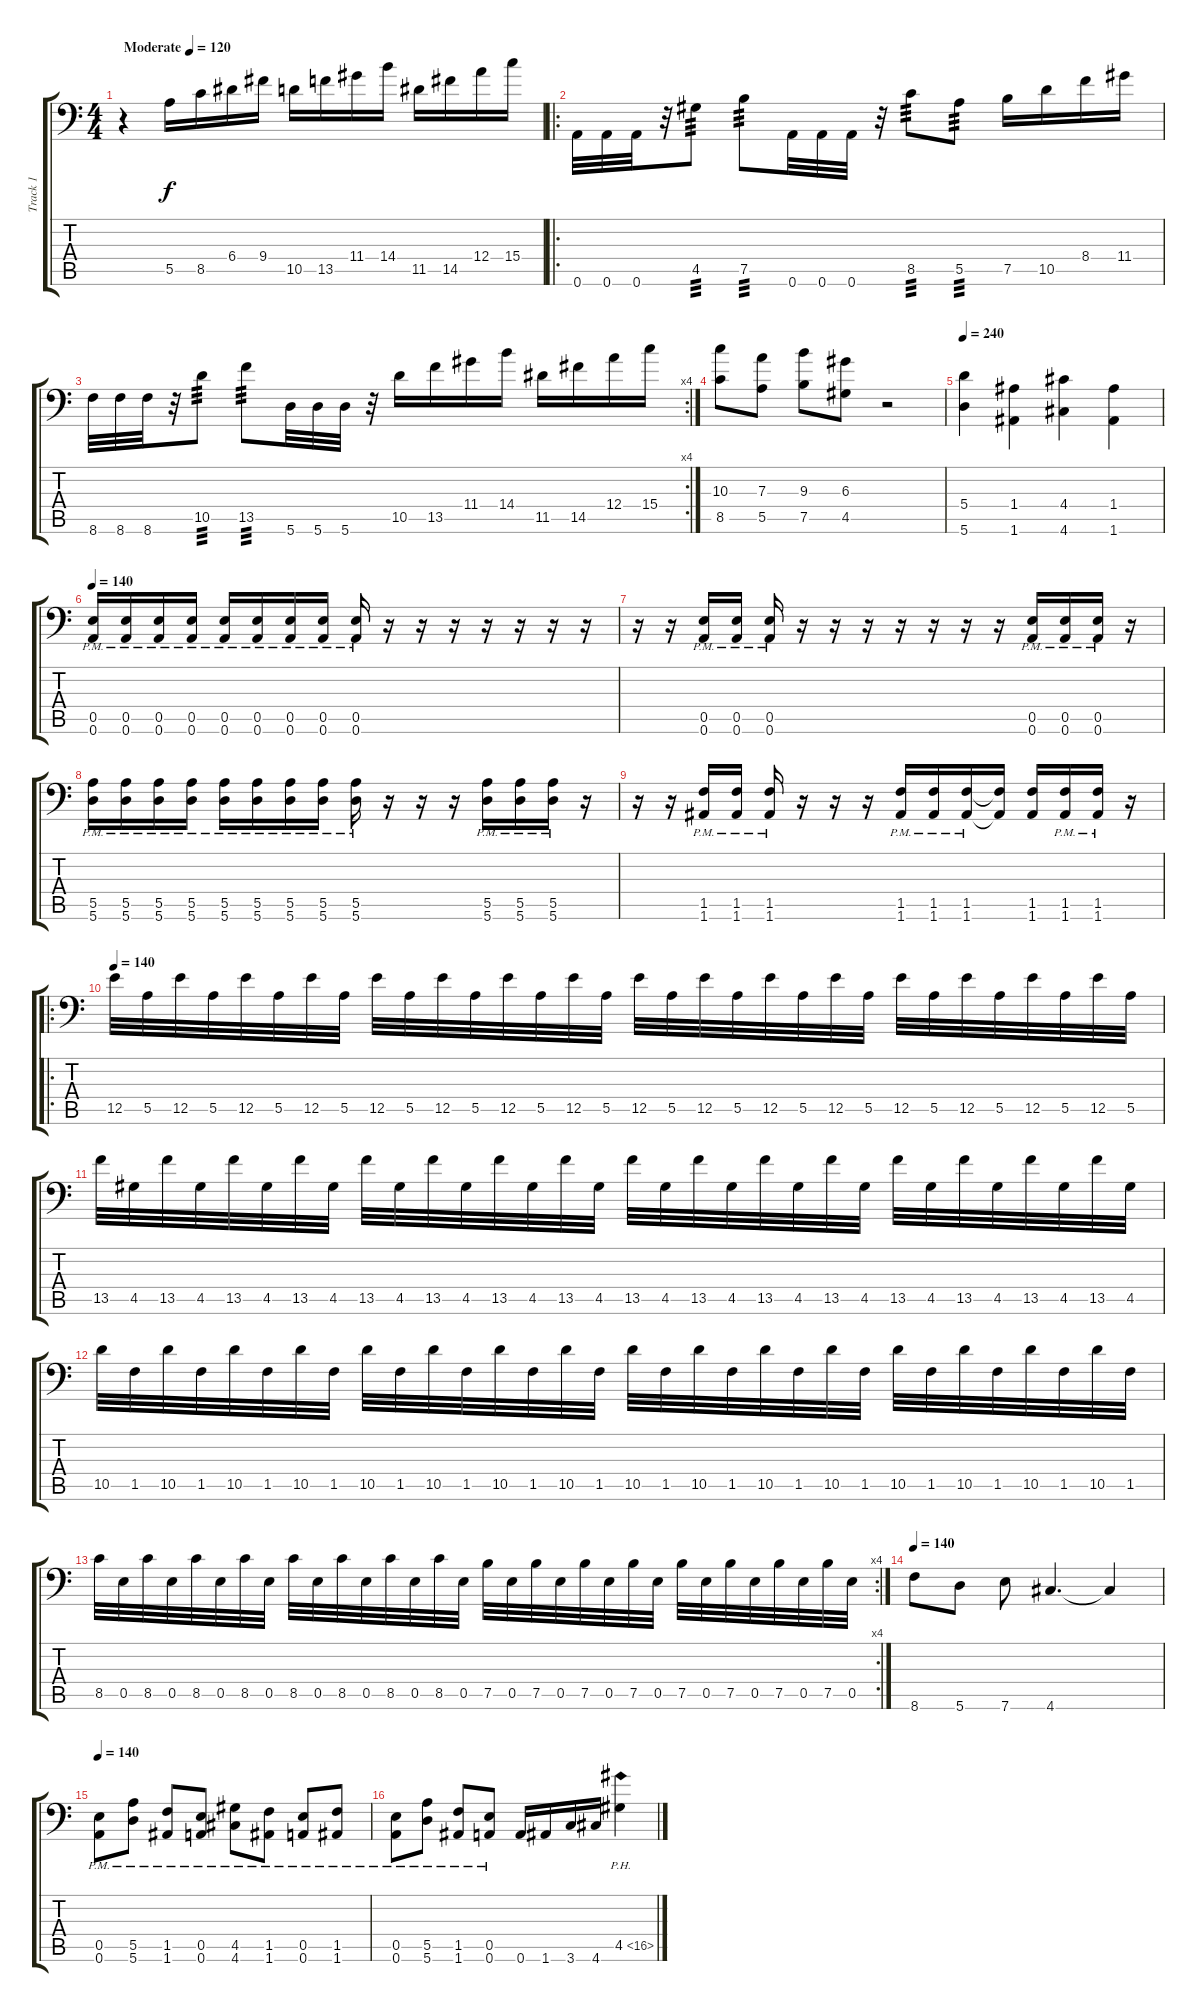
\track ("Track 1" "Track 1") {instrument overdrivenguitar}
\staff {score tabs}
\tuning (B3 Gb3 D3 A2 E2 A1) {hide}
\ts (4 4)
\tempo (120 "Moderate")
\tempo 130
\tempo (120 "Moderate")
\clef f4
\ks c
r.4{dy f instrument overdrivenguitar} 5.5.16 8.5.16 6.4.16 9.4.16 10.5.16 13.5.16 11.4.16 14.4.16 11.5.16 14.5.16 12.4.16 15.4.16 |
\ro
0.6.32 0.6.32 0.6.32 r.32 4.5.8{tp 3} 7.5.8{tp 3} 0.6.32 0.6.32 0.6.32 r.32 8.5.8{tp 3} 5.5.8{tp 3} 7.5.16 10.5.16 8.4.16 11.4.16 |
\rc 4
8.6.32 8.6.32 8.6.32 r.32 10.5.8{tp 3} 13.5.8{tp 3} 5.6.32 5.6.32 5.6.32 r.32 10.5.16 13.5.16 11.4.16 14.4.16 11.5.16 14.5.16 12.4.16 15.4.16 |
(10.3 8.5).8 (7.3 5.5).8 (9.3 7.5).8 (6.3 4.5).8 r.2 |
\tempo 240
(5.4 5.6).4 (1.4 1.6).4 (4.4 4.6).4 (1.4 1.6).4 |
\tempo 140
(0.5 0.6{pm}).16 (0.5 0.6{pm}).16 (0.5 0.6{pm}).16 (0.5 0.6{pm}).16 (0.5 0.6{pm}).16 (0.5 0.6{pm}).16 (0.5 0.6{pm}).16 (0.5 0.6{pm}).16 (0.5 0.6{pm}).16 r.16 r.16 r.16 r.16 r.16 r.16 r.16 |
r.16 r.16 (0.5 0.6{pm}).16 (0.5 0.6{pm}).16 (0.5 0.6{pm}).16 r.16 r.16 r.16 r.16 r.16 r.16 r.16 (0.5 0.6{pm}).16 (0.5 0.6{pm}).16 (0.5 0.6{pm}).16 r.16 |
(5.5 5.6{pm}).16 (5.5 5.6{pm}).16 (5.5 5.6{pm}).16 (5.5 5.6{pm}).16 (5.5 5.6{pm}).16 (5.5 5.6{pm}).16 (5.5 5.6{pm}).16 (5.5 5.6{pm}).16 (5.5 5.6{pm}).16 r.16 r.16 r.16 (5.5 5.6{pm}).16 (5.5 5.6{pm}).16 (5.5 5.6{pm}).16 r.16 |
r.16 r.16 (1.5 1.6{pm}).16 (1.5 1.6{pm}).16 (1.5 1.6{pm}).16 r.16 r.16 r.16 (1.5 1.6{pm}).16 (1.5 1.6{pm}).16 (1.5 1.6{pm}).16 (1.5{t} 1.6{t}).16 (1.5 1.6).16 (1.5 1.6{pm}).16 (1.5 1.6{pm}).16 r.16 |
\ro
\tempo 140
12.5.32 5.5.32 12.5.32 5.5.32 12.5.32 5.5.32 12.5.32 5.5.32 12.5.32 5.5.32 12.5.32 5.5.32 12.5.32 5.5.32 12.5.32 5.5.32 12.5.32 5.5.32 12.5.32 5.5.32 12.5.32 5.5.32 12.5.32 5.5.32 12.5.32 5.5.32 12.5.32 5.5.32 12.5.32 5.5.32 12.5.32 5.5.32 |
13.5.32 4.5.32 13.5.32 4.5.32 13.5.32 4.5.32 13.5.32 4.5.32 13.5.32 4.5.32 13.5.32 4.5.32 13.5.32 4.5.32 13.5.32 4.5.32 13.5.32 4.5.32 13.5.32 4.5.32 13.5.32 4.5.32 13.5.32 4.5.32 13.5.32 4.5.32 13.5.32 4.5.32 13.5.32 4.5.32 13.5.32 4.5.32 |
10.5.32 1.5.32 10.5.32 1.5.32 10.5.32 1.5.32 10.5.32 1.5.32 10.5.32 1.5.32 10.5.32 1.5.32 10.5.32 1.5.32 10.5.32 1.5.32 10.5.32 1.5.32 10.5.32 1.5.32 10.5.32 1.5.32 10.5.32 1.5.32 10.5.32 1.5.32 10.5.32 1.5.32 10.5.32 1.5.32 10.5.32 1.5.32 |
\rc 4
8.5.32 0.5.32 8.5.32 0.5.32 8.5.32 0.5.32 8.5.32 0.5.32 8.5.32 0.5.32 8.5.32 0.5.32 8.5.32 0.5.32 8.5.32 0.5.32 7.5.32 0.5.32 7.5.32 0.5.32 7.5.32 0.5.32 7.5.32 0.5.32 7.5.32 0.5.32 7.5.32 0.5.32 7.5.32 0.5.32 7.5.32 0.5.32 |
\tempo 140
8.6.8 5.6.8 7.6.8 4.6.4{d} 4.6{t}.4 |
\tempo 150
\tempo 140
(0.5{pm} 0.6).8 (5.5{pm} 5.6).8 (1.5{pm} 1.6).8 (0.5{pm} 0.6).8 (4.5{pm} 4.6).8 (1.5{pm} 1.6).8 (0.5{pm} 0.6).8 (1.5{pm} 1.6).8 |
(0.5{pm} 0.6).8 (5.5{pm} 5.6).8 (1.5{pm} 1.6).8 (0.5{pm} 0.6).8 0.6.16 1.6.16 3.6.16 4.6.16 4.5{ph 12}.4
